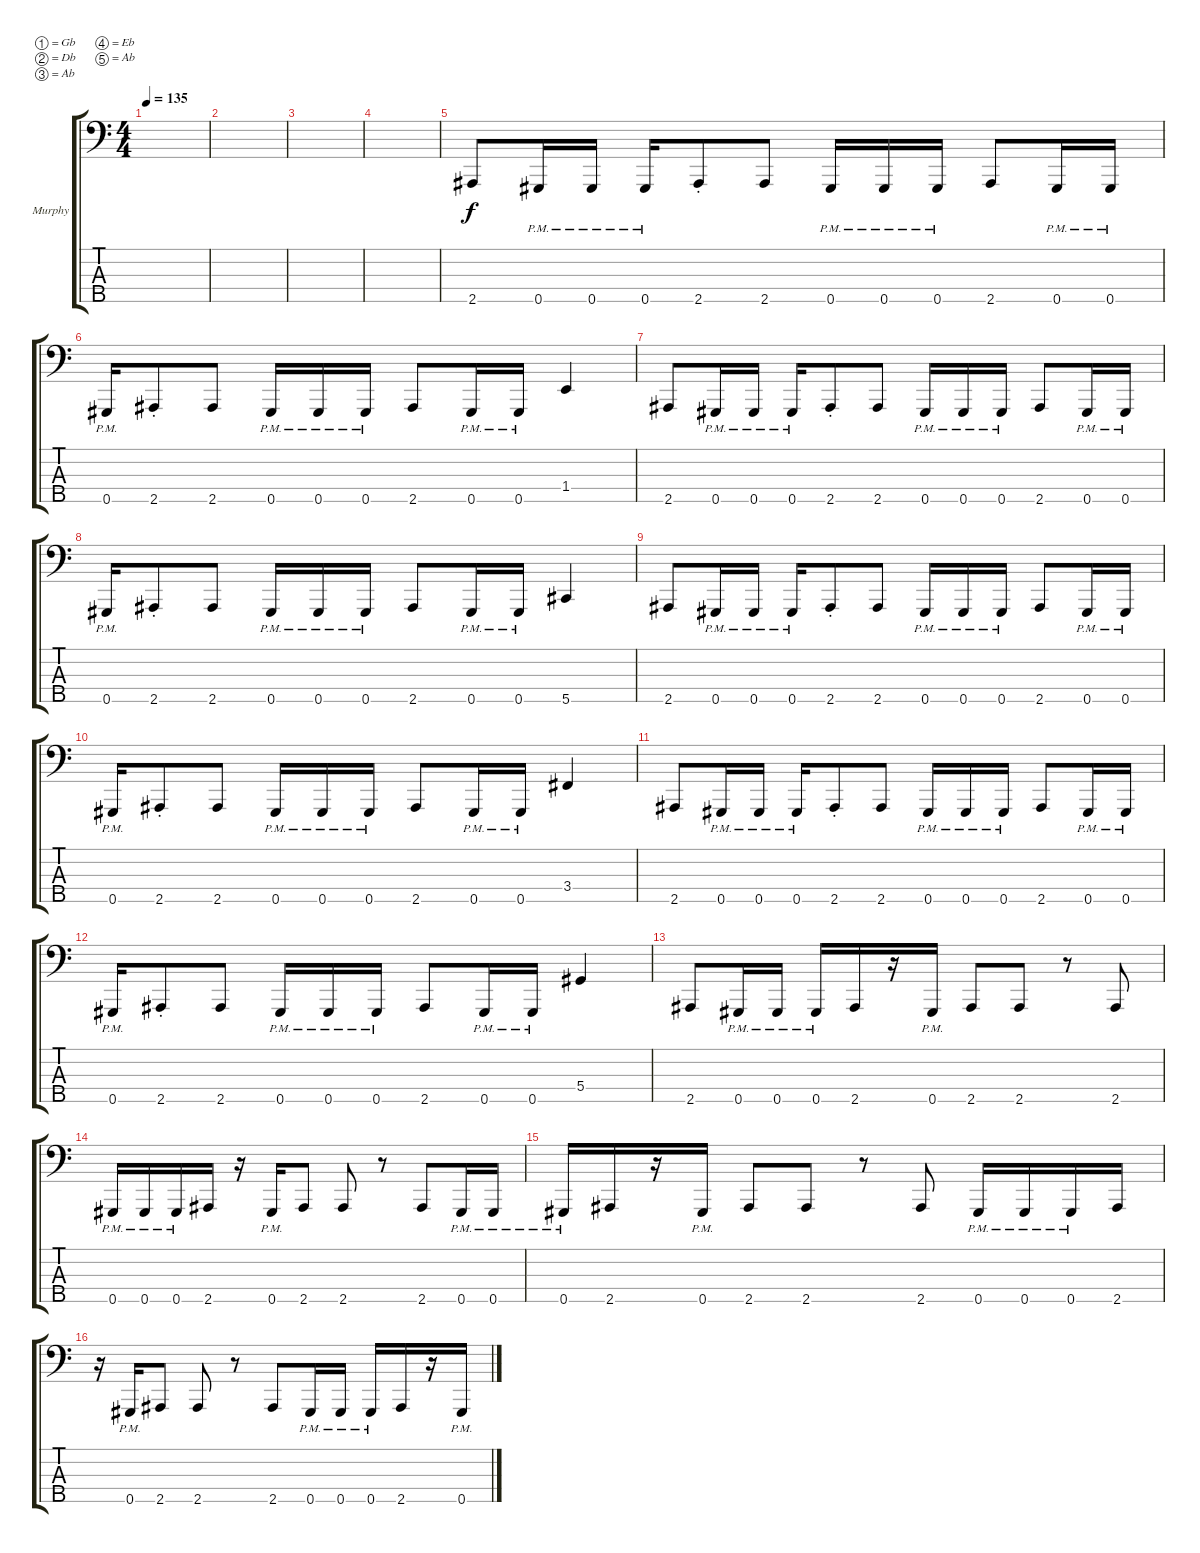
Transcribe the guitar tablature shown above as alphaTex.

\defaultSystemsLayout 4
\bracketExtendMode groupsimilarinstruments
\multiBarRest
\firstSystemTrackNameOrientation horizontal
\otherSystemsTrackNameOrientation horizontal
\track ("Tom Murphy" "Murphy") {instrument electricbassfinger}
\staff {score tabs}
\tuning (Gb2 Db2 Ab1 Eb1 Ab0)
\ts (4 4)
\tempo 135
\clef f4
\ks c
|
|
|
|
2.5.8 0.5{pm}.16 0.5{pm}.16 0.5{pm}.16 2.5{st}.8 2.5.8 0.5{pm}.16 0.5{pm}.16 0.5{pm}.16 2.5.8 0.5{pm}.16 0.5{pm}.16 |
0.5{pm}.16 2.5{st}.8 2.5.8 0.5{pm}.16 0.5{pm}.16 0.5{pm}.16 2.5.8 0.5{pm}.16 0.5{pm}.16 1.4.4 |
2.5.8 0.5{pm}.16 0.5{pm}.16 0.5{pm}.16 2.5{st}.8 2.5.8 0.5{pm}.16 0.5{pm}.16 0.5{pm}.16 2.5.8 0.5{pm}.16 0.5{pm}.16 |
0.5{pm}.16 2.5{st}.8 2.5.8 0.5{pm}.16 0.5{pm}.16 0.5{pm}.16 2.5.8 0.5{pm}.16 0.5{pm}.16 5.5.4 |
2.5.8 0.5{pm}.16 0.5{pm}.16 0.5{pm}.16 2.5{st}.8 2.5.8 0.5{pm}.16 0.5{pm}.16 0.5{pm}.16 2.5.8 0.5{pm}.16 0.5{pm}.16 |
0.5{pm}.16 2.5{st}.8 2.5.8 0.5{pm}.16 0.5{pm}.16 0.5{pm}.16 2.5.8 0.5{pm}.16 0.5{pm}.16 3.4.4 |
2.5.8 0.5{pm}.16 0.5{pm}.16 0.5{pm}.16 2.5{st}.8 2.5.8 0.5{pm}.16 0.5{pm}.16 0.5{pm}.16 2.5.8 0.5{pm}.16 0.5{pm}.16 |
0.5{pm}.16 2.5{st}.8 2.5.8 0.5{pm}.16 0.5{pm}.16 0.5{pm}.16 2.5.8 0.5{pm}.16 0.5{pm}.16 5.4.4 |
2.5.8 0.5{pm}.16 0.5{pm}.16 0.5{pm}.16 2.5.16 r.16 0.5{pm}.16 2.5.8 2.5.8 r.8 2.5.8 |
0.5{pm}.16 0.5{pm}.16 0.5{pm}.16 2.5.16 r.16 0.5{pm}.16 2.5.8 2.5.8 r.8 2.5.8 0.5{pm}.16 0.5{pm}.16 |
0.5{pm}.16 2.5.16 r.16 0.5{pm}.16 2.5.8 2.5.8 r.8 2.5.8 0.5{pm}.16 0.5{pm}.16 0.5{pm}.16 2.5.16 |
r.16 0.5{pm}.16 2.5.8 2.5.8 r.8 2.5.8 0.5{pm}.16 0.5{pm}.16 0.5{pm}.16 2.5.16 r.16 0.5{pm}.16
